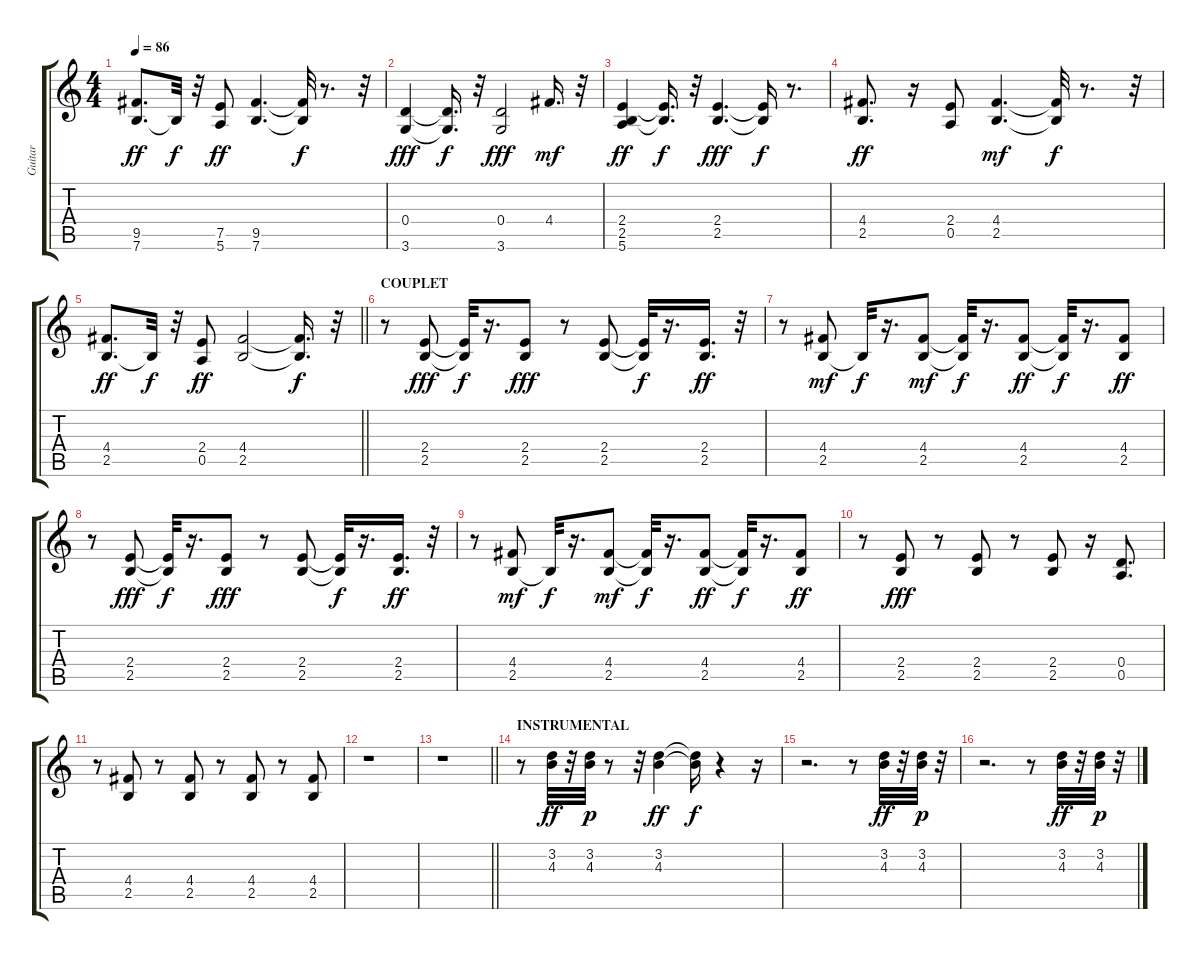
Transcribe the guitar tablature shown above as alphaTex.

\track ("Guitar" "Guitar") {instrument electricguitarclean}
\staff {score tabs}
\tuning (E4 B3 G3 D3 A2 E2) {hide}
\ts (4 4)
\tempo 86
\clef g2
\ks c
(9.5 7.6).8{d dy ff} 7.6{t}.32{dy f} r.32 (7.5 5.6).8{dy ff} (9.5 7.6).4{d} (9.5{t} 7.6{t}).32{dy f} r.8{d} r.32 |
(0.4 3.6).4{dy fff} (0.4{t} 3.6{t}).16{d dy f} r.32 (0.4 3.6).2{dy fff} 4.4.16{d dy mf} r.32 |
(2.4 2.5 5.6).4{dy ff} (2.4{t} 2.5{t}).16{d dy f} r.32 (2.4 2.5).4{d dy fff} (2.4{t} 2.5{t}).16{dy f} r.8{d} |
(4.4 2.5).8{d dy ff} r.16 (2.4 0.5).8 (4.4 2.5).4{d dy mf} (4.4{t} 2.5{t}).32{dy f} r.8{d} r.32 |
\barLineRight lightlight
(4.4 2.5).8{d dy ff} 2.5{t}.32{dy f} r.32 (2.4 0.5).8{dy ff} (4.4 2.5).2 (4.4{t} 2.5{t}).16{d dy f} r.32 |
\section ("" "COUPLET")
r.8 (2.4 2.5).8{dy fff} (2.4{t} 2.5{t}).32{dy f} r.16{d} (2.4 2.5).8{dy fff} r.8 (2.4 2.5).8 (2.4{t} 2.5{t}).32{dy f} r.16{d} (2.4 2.5).16{d dy ff} r.32 |
r.8 (4.4 2.5).8{dy mf} 2.5{t}.32{dy f} r.16{d} (4.4 2.5).8{dy mf} (4.4{t} 2.5{t}).32{dy f} r.16{d} (4.4 2.5).8{dy ff} (4.4{t} 2.5{t}).32{dy f} r.16{d} (4.4 2.5).8{dy ff} |
r.8 (2.4 2.5).8{dy fff} (2.4{t} 2.5{t}).32{dy f} r.16{d} (2.4 2.5).8{dy fff} r.8 (2.4 2.5).8 (2.4{t} 2.5{t}).32{dy f} r.16{d} (2.4 2.5).16{d dy ff} r.32 |
r.8 (4.4 2.5).8{dy mf} 2.5{t}.32{dy f} r.16{d} (4.4 2.5).8{dy mf} (4.4{t} 2.5{t}).32{dy f} r.16{d} (4.4 2.5).8{dy ff} (4.4{t} 2.5{t}).32{dy f} r.16{d} (4.4 2.5).8{dy ff} |
r.8 (2.4 2.5).8{dy fff} r.8 (2.4 2.5).8 r.8 (2.4 2.5).8 r.16 (0.4 0.5).8{d} |
r.8 (4.4 2.5).8 r.8 (4.4 2.5).8 r.8 (4.4 2.5).8 r.8 (4.4 2.5).8 |
r.1 |
\barLineRight lightlight
r.1 |
\section ("" "INSTRUMENTAL")
r.8 (3.2 4.3).32{dy ff} r.32 (3.2 4.3).32{dy p} r.8 r.32 (3.2 4.3).4{dy ff} (3.2{t} 4.3{t}).16{dy f} r.4 r.16 |
r.2{d} r.8 (3.2 4.3).32{dy ff} r.32 (3.2 4.3).32{dy p} r.32 |
r.2{d} r.8 (3.2 4.3).32{dy ff} r.32 (3.2 4.3).32{dy p} r.32
